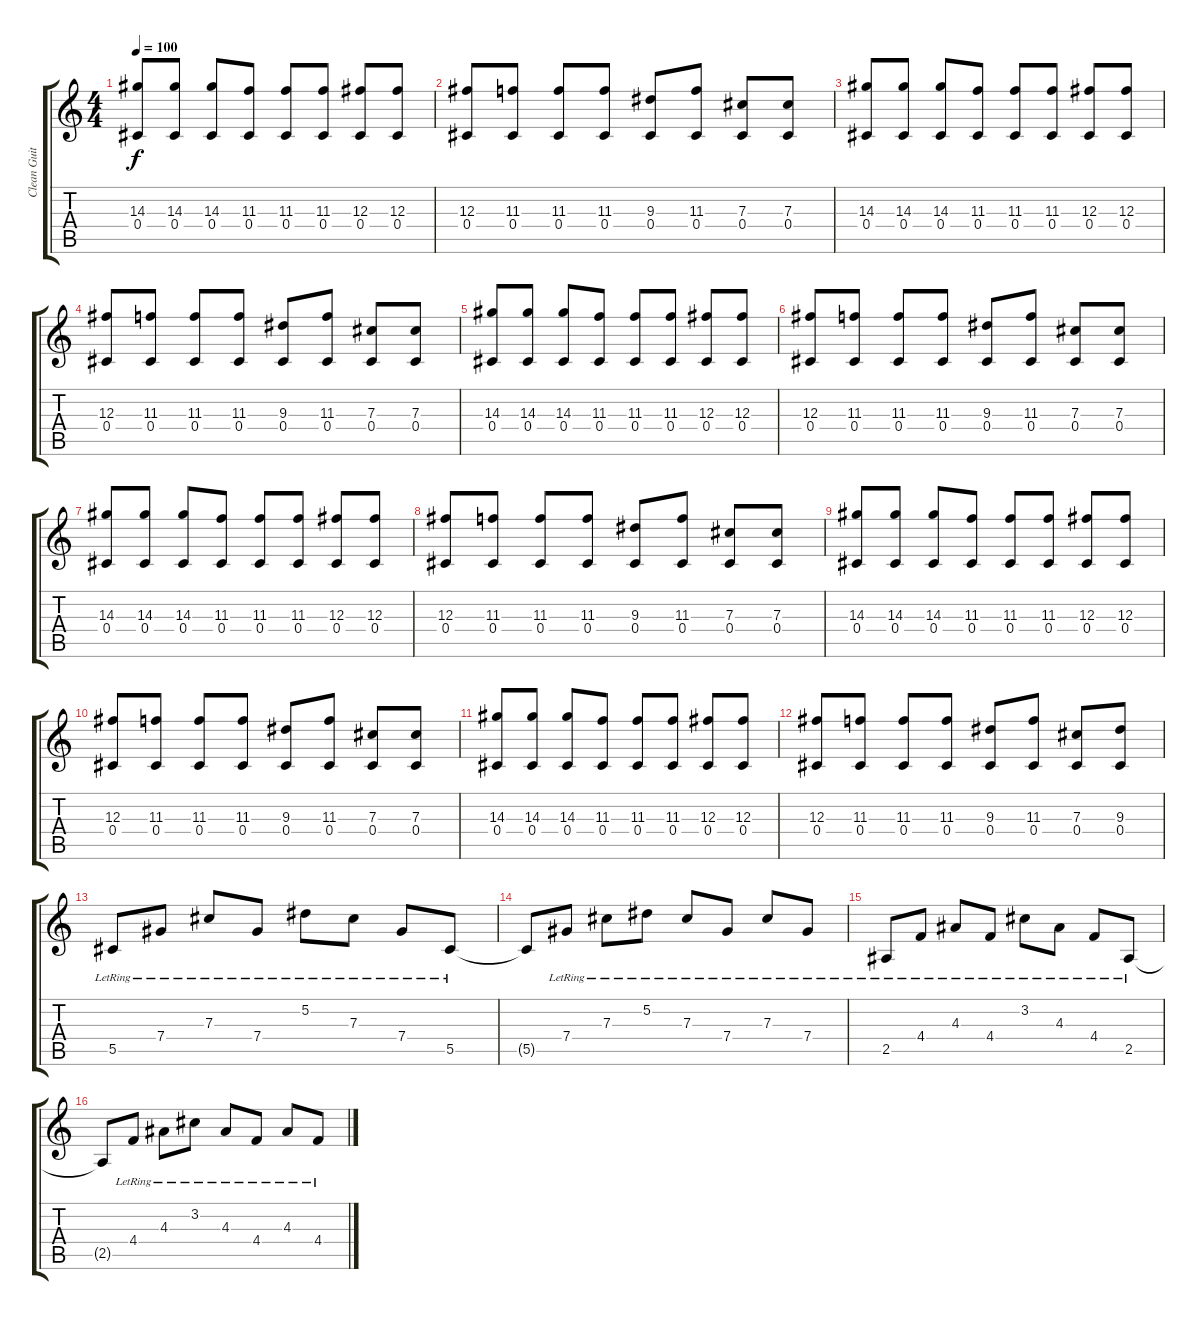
\track ("Clean Guitar 1" "Clean Guit") {instrument electricguitarjazz}
\staff {score tabs}
\tuning (Eb4 Bb3 Gb3 Db3 Ab2 Eb2) {hide}
\ts (4 4)
\tempo 100
\clef g2
\ks c
(14.3 0.4).8{dy f instrument electricguitarjazz} (14.3 0.4).8 (14.3 0.4).8 (11.3 0.4).8 (11.3 0.4).8 (11.3 0.4).8 (12.3 0.4).8 (12.3 0.4).8 |
(12.3 0.4).8 (11.3 0.4).8 (11.3 0.4).8 (11.3 0.4).8 (9.3 0.4).8 (11.3 0.4).8 (7.3 0.4).8 (7.3 0.4).8 |
(14.3 0.4).8 (14.3 0.4).8 (14.3 0.4).8 (11.3 0.4).8 (11.3 0.4).8 (11.3 0.4).8 (12.3 0.4).8 (12.3 0.4).8 |
(12.3 0.4).8 (11.3 0.4).8 (11.3 0.4).8 (11.3 0.4).8 (9.3 0.4).8 (11.3 0.4).8 (7.3 0.4).8 (7.3 0.4).8 |
(14.3 0.4).8 (14.3 0.4).8 (14.3 0.4).8 (11.3 0.4).8 (11.3 0.4).8 (11.3 0.4).8 (12.3 0.4).8 (12.3 0.4).8 |
(12.3 0.4).8 (11.3 0.4).8 (11.3 0.4).8 (11.3 0.4).8 (9.3 0.4).8 (11.3 0.4).8 (7.3 0.4).8 (7.3 0.4).8 |
(14.3 0.4).8 (14.3 0.4).8 (14.3 0.4).8 (11.3 0.4).8 (11.3 0.4).8 (11.3 0.4).8 (12.3 0.4).8 (12.3 0.4).8 |
(12.3 0.4).8 (11.3 0.4).8 (11.3 0.4).8 (11.3 0.4).8 (9.3 0.4).8 (11.3 0.4).8 (7.3 0.4).8 (7.3 0.4).8 |
(14.3 0.4).8 (14.3 0.4).8 (14.3 0.4).8 (11.3 0.4).8 (11.3 0.4).8 (11.3 0.4).8 (12.3 0.4).8 (12.3 0.4).8 |
(12.3 0.4).8 (11.3 0.4).8 (11.3 0.4).8 (11.3 0.4).8 (9.3 0.4).8 (11.3 0.4).8 (7.3 0.4).8 (7.3 0.4).8 |
(14.3 0.4).8 (14.3 0.4).8 (14.3 0.4).8 (11.3 0.4).8 (11.3 0.4).8 (11.3 0.4).8 (12.3 0.4).8 (12.3 0.4).8 |
(12.3 0.4).8 (11.3 0.4).8 (11.3 0.4).8 (11.3 0.4).8 (9.3 0.4).8 (11.3 0.4).8 (7.3 0.4).8 (9.3 0.4).8 |
5.5{lr}.8 7.4{lr}.8 7.3{lr}.8 7.4{lr}.8 5.2{lr}.8 7.3{lr}.8 7.4{lr}.8 5.5{lr}.8 |
5.5{t}.8 7.4{lr}.8 7.3{lr}.8 5.2{lr}.8 7.3{lr}.8 7.4{lr}.8 7.3{lr}.8 7.4{lr}.8 |
2.5{lr}.8 4.4{lr}.8 4.3{lr}.8 4.4{lr}.8 3.2{lr}.8 4.3{lr}.8 4.4{lr}.8 2.5{lr}.8 |
2.5{t}.8 4.4{lr}.8 4.3{lr}.8 3.2{lr}.8 4.3{lr}.8 4.4{lr}.8 4.3{lr}.8 4.4{lr}.8
